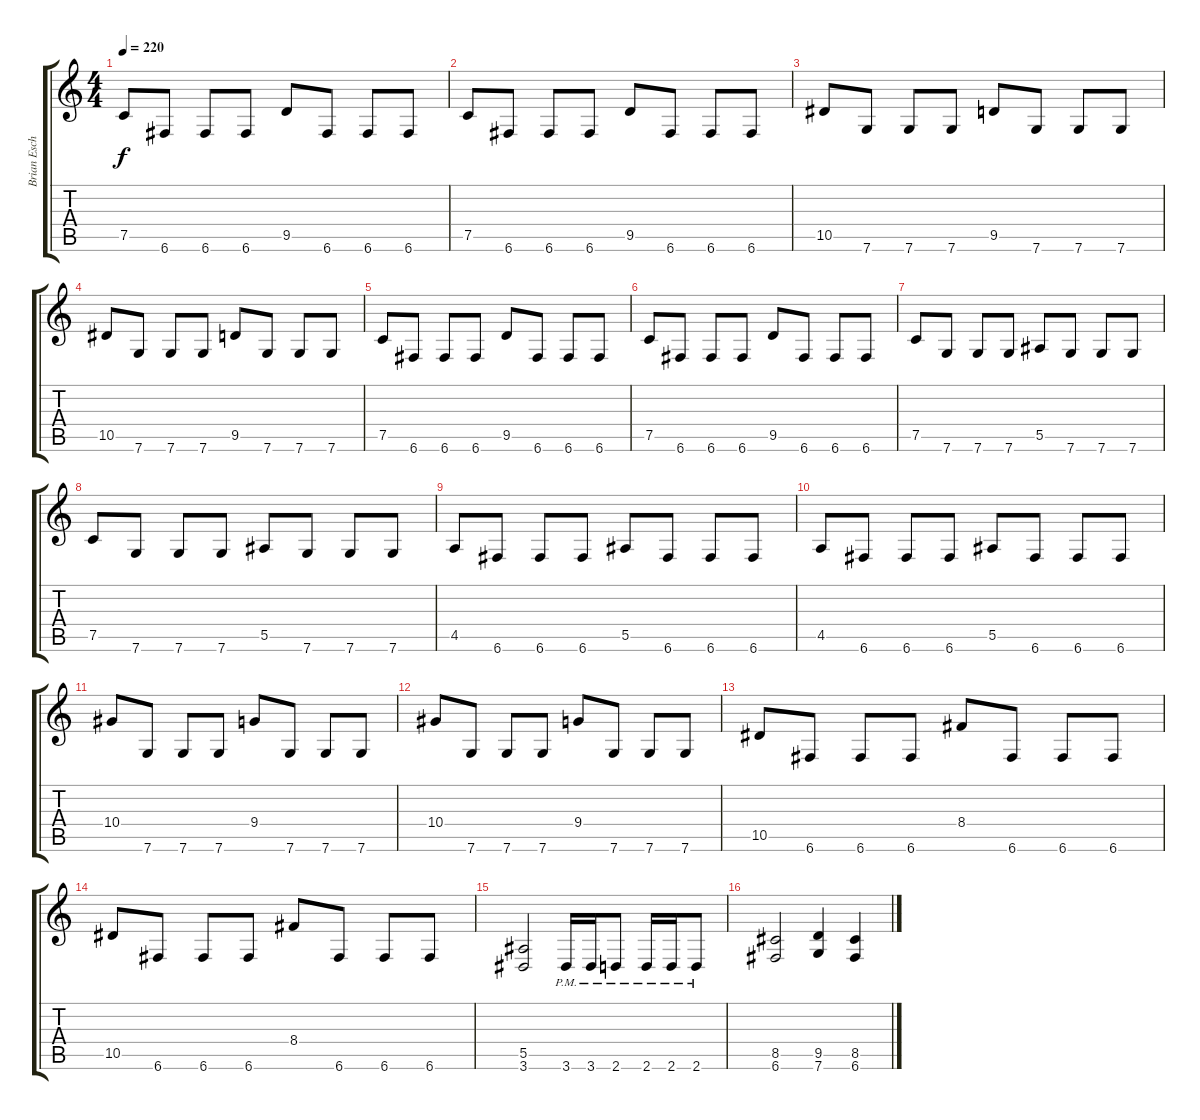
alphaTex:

\track ("Brian Eschbach (Lead Guitar)" "Brian Esch") {instrument distortionguitar}
\staff {score tabs}
\tuning (C4 G3 Eb3 Bb2 F2 C2) {hide}
\ts (4 4)
\tempo 220
\clef g2
\ks c
7.5.8{dy f} 6.6.8 6.6.8 6.6.8 9.5.8 6.6.8 6.6.8 6.6.8 |
7.5.8 6.6.8 6.6.8 6.6.8 9.5.8 6.6.8 6.6.8 6.6.8 |
10.5.8 7.6.8 7.6.8 7.6.8 9.5.8 7.6.8 7.6.8 7.6.8 |
10.5.8 7.6.8 7.6.8 7.6.8 9.5.8 7.6.8 7.6.8 7.6.8 |
7.5.8 6.6.8 6.6.8 6.6.8 9.5.8 6.6.8 6.6.8 6.6.8 |
7.5.8 6.6.8 6.6.8 6.6.8 9.5.8 6.6.8 6.6.8 6.6.8 |
7.5.8 7.6.8 7.6.8 7.6.8 5.5.8 7.6.8 7.6.8 7.6.8 |
7.5.8 7.6.8 7.6.8 7.6.8 5.5.8 7.6.8 7.6.8 7.6.8 |
4.5.8 6.6.8 6.6.8 6.6.8 5.5.8 6.6.8 6.6.8 6.6.8 |
4.5.8 6.6.8 6.6.8 6.6.8 5.5.8 6.6.8 6.6.8 6.6.8 |
10.4.8 7.6.8 7.6.8 7.6.8 9.4.8 7.6.8 7.6.8 7.6.8 |
10.4.8 7.6.8 7.6.8 7.6.8 9.4.8 7.6.8 7.6.8 7.6.8 |
10.5.8 6.6.8 6.6.8 6.6.8 8.4.8 6.6.8 6.6.8 6.6.8 |
10.5.8 6.6.8 6.6.8 6.6.8 8.4.8 6.6.8 6.6.8 6.6.8 |
(5.5 3.6).2 3.6{pm}.16 3.6{pm}.16 2.6{pm}.8 2.6{pm}.16 2.6{pm}.16 2.6{pm}.8 |
(8.5 6.6).2 (9.5 7.6).4 (8.5 6.6).4
